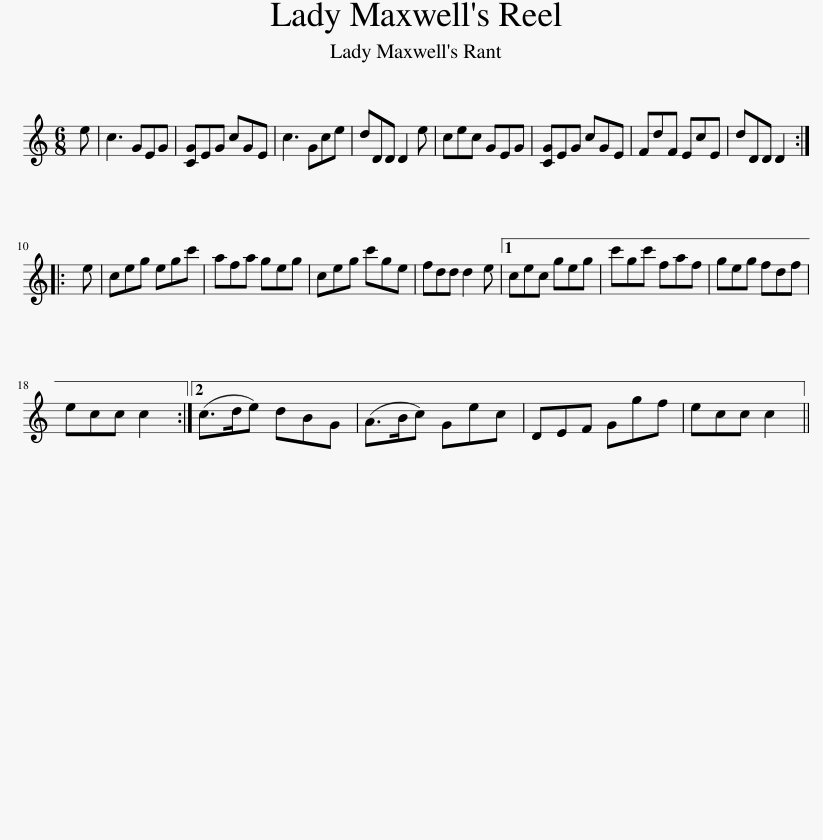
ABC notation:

X:1
L:1/8
M:6/8
I:linebreak $
K:C
V:1 treble
V:1
 e | c3 GEG | [CG]EG cGE | c3 Gce | dDD D2 e | %5
 cec GEG | [CG]EG cGE | FdF EcE | dDD D2 ::$ e | %10
 ceg egc' | afa geg | ceg c'ge | fdd d2 e |1 cec geg | %15
 c'gc' faf | geg fdf |$ ecc c2 :|2 (c>de) dBG | (A>Bc) Gec | %20
 DEF Ggf | ecc c2 || %22
